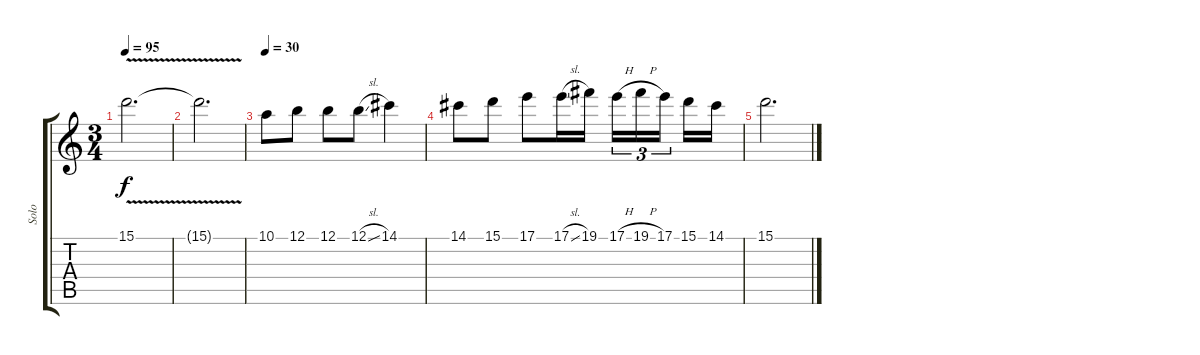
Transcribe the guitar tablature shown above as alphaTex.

\track ("Solo" "Solo") {instrument distortionguitar}
\staff {score tabs}
\tuning (B3 Gb3 D3 A2 E2 B1) {hide}
\ts (3 4)
\tempo 95
\clef g2
\ks c
15.1{v}.2{d dy f volume 0} |
15.1{t}.2{d} |
\tempo 30
10.1.8{volume 13} 12.1.8 12.1.8 12.1{sl}.8 14.1.4 |
14.1.8 15.1.8 17.1.8 17.1{sl}.16 19.1.16 17.1{h}.16{tu (3 2)} 19.1{h}.16{tu (3 2)} 17.1.16{tu (3 2) beam splitsecondary} 15.1.16 14.1.16 |
15.1.2{d}
